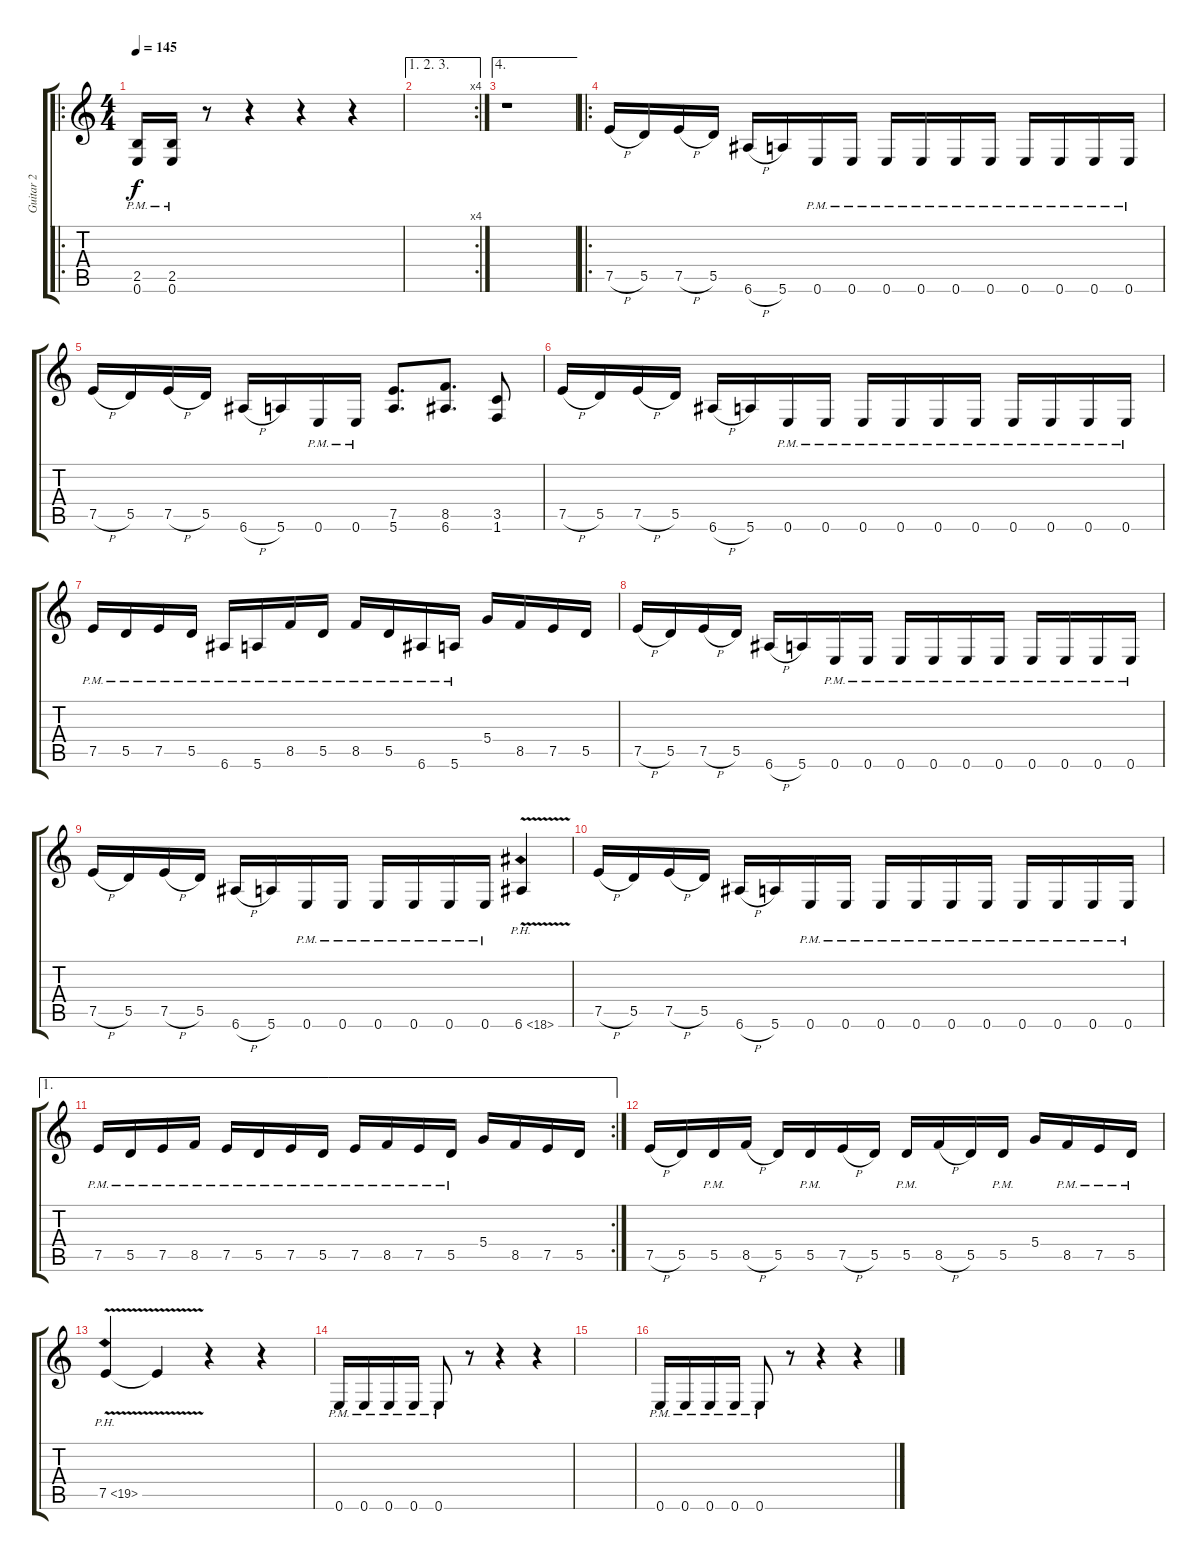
\track ("Guitar 2" "Guitar 2") {instrument distortionguitar}
\staff {score tabs}
\tuning (E4 B3 G3 D3 A2 E2) {hide}
\ro
\ts (4 4)
\tempo 145
\clef g2
\ks c
(2.5{pm} 0.6{pm}).16{dy f instrument distortionguitar} (2.5{pm} 0.6{pm}).16 r.8 r.4 r.4 r.4 |
\ae (1 2 3)
\rc 4
|
\ae 4
r.1 |
\ro
7.5{h}.16 5.5.16 7.5{h}.16 5.5.16 6.6{h}.16 5.6.16 0.6{pm}.16 0.6{pm}.16 0.6{pm}.16 0.6{pm}.16 0.6{pm}.16 0.6{pm}.16 0.6{pm}.16 0.6{pm}.16 0.6{pm}.16 0.6{pm}.16 |
7.5{h}.16 5.5.16 7.5{h}.16 5.5.16 6.6{h}.16 5.6.16 0.6{pm}.16 0.6{pm}.16 (7.5 5.6).8{d} (8.5 6.6).8{d} (3.5 1.6).8 |
7.5{h}.16 5.5.16 7.5{h}.16 5.5.16 6.6{h}.16 5.6.16 0.6{pm}.16 0.6{pm}.16 0.6{pm}.16 0.6{pm}.16 0.6{pm}.16 0.6{pm}.16 0.6{pm}.16 0.6{pm}.16 0.6{pm}.16 0.6{pm}.16 |
7.5{pm}.16 5.5{pm}.16 7.5{pm}.16 5.5{pm}.16 6.6{pm}.16 5.6{pm}.16 8.5{pm}.16 5.5{pm}.16 8.5{pm}.16 5.5{pm}.16 6.6{pm}.16 5.6{pm}.16 5.4.16 8.5.16 7.5.16 5.5.16 |
7.5{h}.16 5.5.16 7.5{h}.16 5.5.16 6.6{h}.16 5.6.16 0.6{pm}.16 0.6{pm}.16 0.6{pm}.16 0.6{pm}.16 0.6{pm}.16 0.6{pm}.16 0.6{pm}.16 0.6{pm}.16 0.6{pm}.16 0.6{pm}.16 |
7.5{h}.16 5.5.16 7.5{h}.16 5.5.16 6.6{h}.16 5.6.16 0.6{pm}.16 0.6{pm}.16 0.6{pm}.16 0.6{pm}.16 0.6{pm}.16 0.6{pm}.16 6.6{ph 12 v}.4 |
7.5{h}.16 5.5.16 7.5{h}.16 5.5.16 6.6{h}.16 5.6.16 0.6{pm}.16 0.6{pm}.16 0.6{pm}.16 0.6{pm}.16 0.6{pm}.16 0.6{pm}.16 0.6{pm}.16 0.6{pm}.16 0.6{pm}.16 0.6{pm}.16 |
\ae 1
\rc 2
7.5{pm}.16 5.5{pm}.16 7.5{pm}.16 8.5{pm}.16 7.5{pm}.16 5.5{pm}.16 7.5{pm}.16 5.5{pm}.16 7.5{pm}.16 8.5{pm}.16 7.5{pm}.16 5.5{pm}.16 5.4.16 8.5.16 7.5.16 5.5.16 |
7.5{h}.16 5.5.16 5.5{pm}.16 8.5{h}.16 5.5.16 5.5{pm}.16 7.5{h}.16 5.5.16 5.5{pm}.16 8.5{h}.16 5.5.16 5.5{pm}.16 5.4.16 8.5{pm}.16 7.5{pm}.16 5.5{pm}.16 |
7.5{ph 12 v}.4 7.5{t}.4 r.4 r.4 |
0.6{pm}.16 0.6{pm}.16 0.6{pm}.16 0.6{pm}.16 0.6{pm}.8 r.8 r.4 r.4 |
|
0.6{pm}.16 0.6{pm}.16 0.6{pm}.16 0.6{pm}.16 0.6{pm}.8 r.8 r.4 r.4
